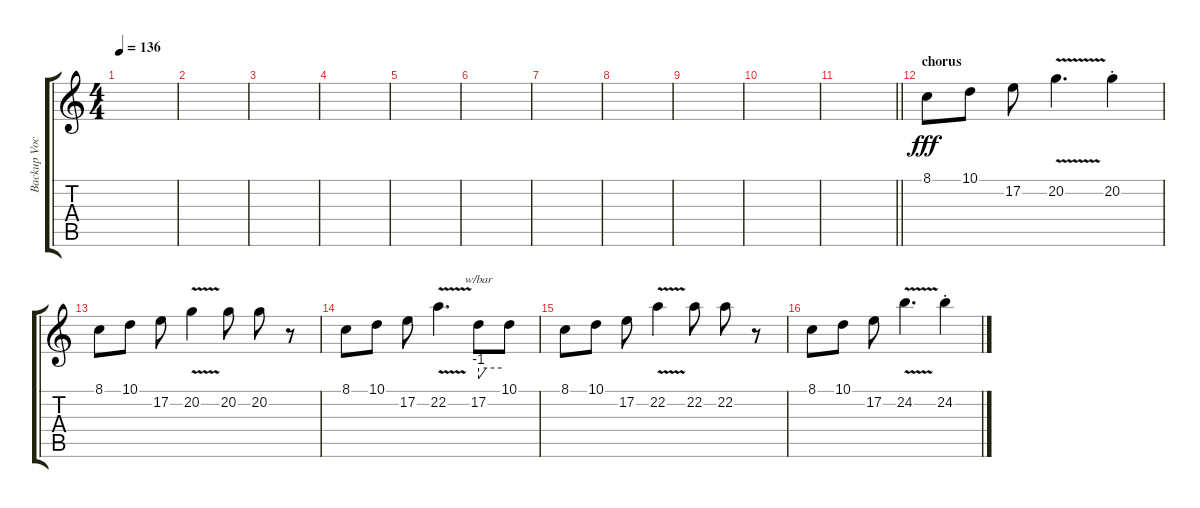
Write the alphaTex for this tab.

\track ("Backup Vocal" "Backup Voc") {instrument cello}
\staff {score tabs}
\tuning (E4 B3 G3 D3 A2 E2) {hide}
\ts (4 4)
\tempo 136
\clef g2
\ks c
|
|
|
|
|
|
|
|
|
|
\barLineRight lightlight
|
\section ("" "chorus")
8.1.8{dy fff} 10.1.8 17.2.8 20.2{v}.4{d} 20.2{st}.4 |
8.1.8 10.1.8 17.2.8 20.2{v}.4 20.2.8 20.2.8 r.8 |
8.1.8 10.1.8 17.2.8 22.2{v}.4{d} 17.2.8{tbe (custom default 0 -4 20 0 60 0)} 10.1.8 |
8.1.8 10.1.8 17.2.8 22.2{v}.4 22.2.8 22.2.8 r.8 |
8.1.8 10.1.8 17.2.8 24.2{v}.4{d} 24.2{st}.4
